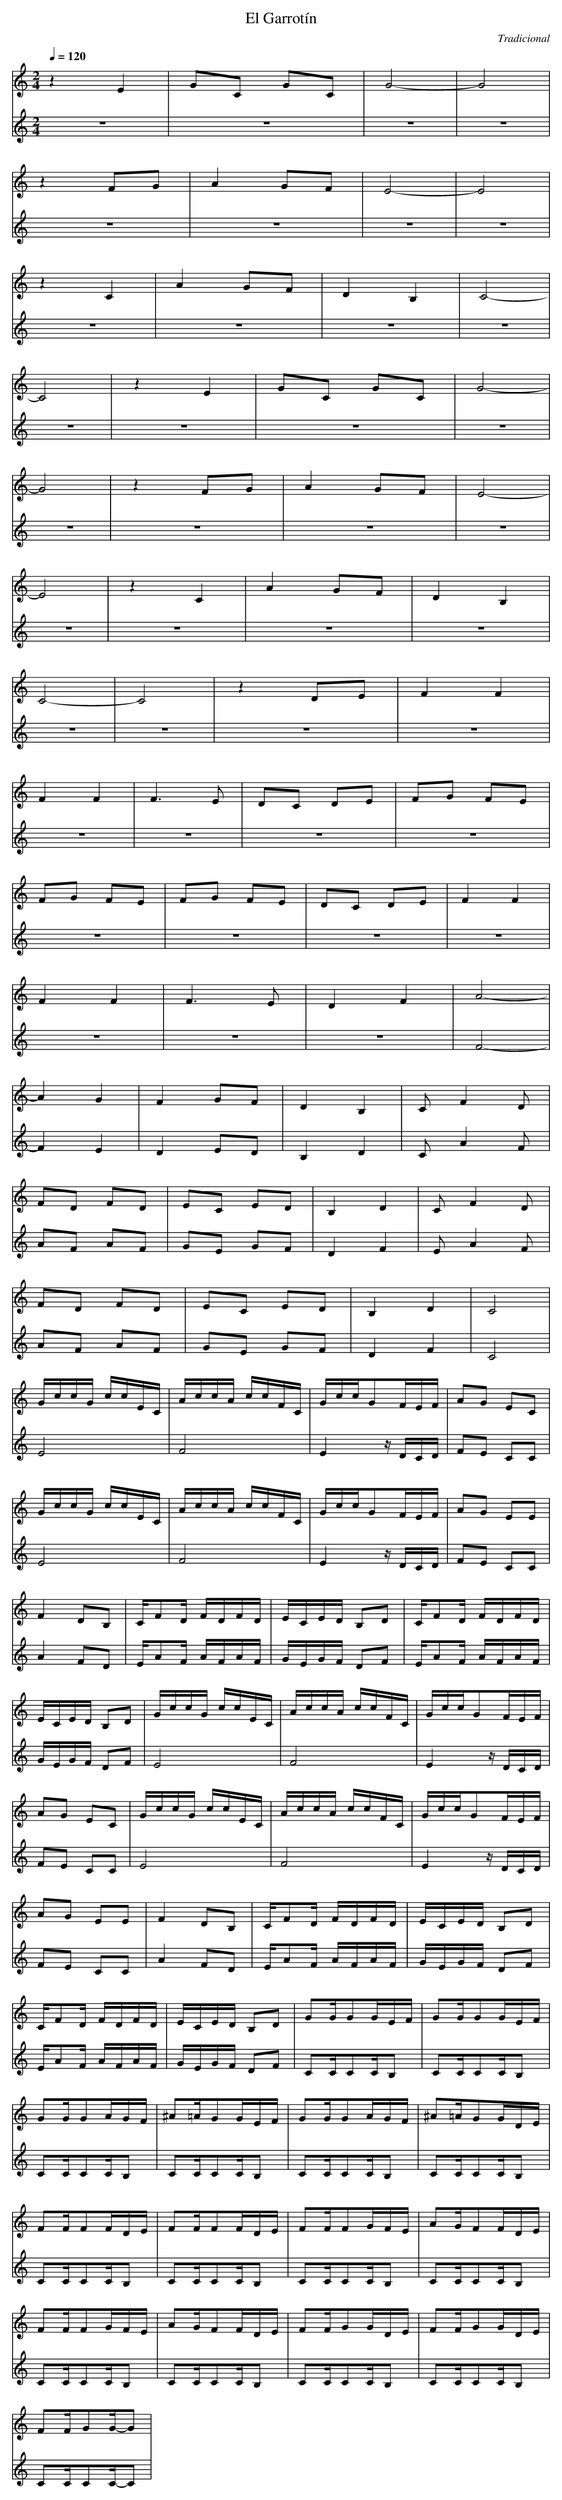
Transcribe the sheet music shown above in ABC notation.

X:1
T:El Garrotín
C:Tradicional
M:2/4
L:1/8
Q:1/4=120
E:2 Voces
K:C
V:1
z2 E2|GC GC|G4 -|G4|
z2 FG|A2 GF|E4 -|E4|
z2 C2|A2 GF|D2 B,2|C4 -|
C4|z2 E2|GC GC|G4 -|
G4|z2 FG|A2 GF|E4 -|
E4|z2 C2|A2 GF|D2 B,2|
C4 -|C4|z2 DE|F2 F2|
F2 F2|F3 E|DC DE|FG FE|
FG FE|FG FE|DC DE|F2 F2|
F2 F2|F3 E|D2 F2|A4 -|
A2 G2|F2 GF|D2 B,2|C F2 D|
FD FD|EC ED|B,2 D2|C F2 D|
FD FD|EC ED|B,2 D2|C4|
G/c/c/G/ c/c/E/C/|A/c/c/A/ c/c/F/C/|G/c/c/GF/E/F/|AG EC|
G/c/c/G/ c/c/E/C/|A/c/c/A/ c/c/F/C/|G/c/c/GF/E/F/|AG EE|
F2 DB,|C/FD/ F/D/F/D/|E/C/E/D/ B,D|C/FD/ F/D/F/D/|
E/C/E/D/ B,D|G/c/c/G/ c/c/E/C/|A/c/c/A/ c/c/F/C/|G/c/c/GF/E/F/|
AG EC|G/c/c/G/ c/c/E/C/|A/c/c/A/ c/c/F/C/|G/c/c/GF/E/F/|
AG EE|F2 DB,|C/FD/ F/D/F/D/|E/C/E/D/ B,D|
C/FD/ F/D/F/D/|E/C/E/D/ B,D|GG/GG/E/F/|GG/GG/E/F/|
GG/GA/G/F/|^A=A/GG/E/F/|GG/GA/G/F/|^A=A/GG/D/E/|
FF/FF/D/E/|FF/FF/D/E/|FF/FG/F/E/|AG/FF/D/E/|
FF/FG/F/E/|AG/FF/D/E/|FF/GG/D/E/|FF/GG/D/E/|
FF/GG/-G|
V:2
z4|z4|z4|z4|
z4|z4|z4|z4|
z4|z4|z4|z4|
z4|z4|z4|z4|
z4|z4|z4|z4|
z4|z4|z4|z4|
z4|z4|z4|z4|
z4|z4|z4|z4|
z4|z4|z4|z4|
z4|z4|z4|F4 -|
F2 E2|D2 ED|B,2 D2|C A2 F|
AF AF|GE GF|D2 F2|E A2 F|
AF AF|GE GF|D2 F2|C4|
E4|F4|E2 z/2  D/C/D/|FE CC|
E4|F4|E2 z/2  D/C/D/|FE CC|
A2 FD|E/AF/ A/F/A/F/|G/E/G/F/ DF|E/AF/ A/F/A/F/|
G/E/G/F/ DF|E4|F4|E2 z/2  D/C/D/|
FE CC|E4|F4|E2 z/2  D/C/D/|
FE CC|A2 FD|E/AF/ A/F/A/F/|G/E/G/F/ DF|
E/AF/ A/F/A/F/|G/E/G/F/ DF|CC/CC/B,|CC/CC/B,|
CC/CC/B,|CC/CC/B,|CC/CC/B,|CC/CC/B,|
CC/CC/B,|CC/CC/B,|CC/CC/B,|CC/CC/B,|
CC/CC/B,|CC/CC/B,|CC/CC/B,|CC/CC/B,|
CC/CC/-C|
